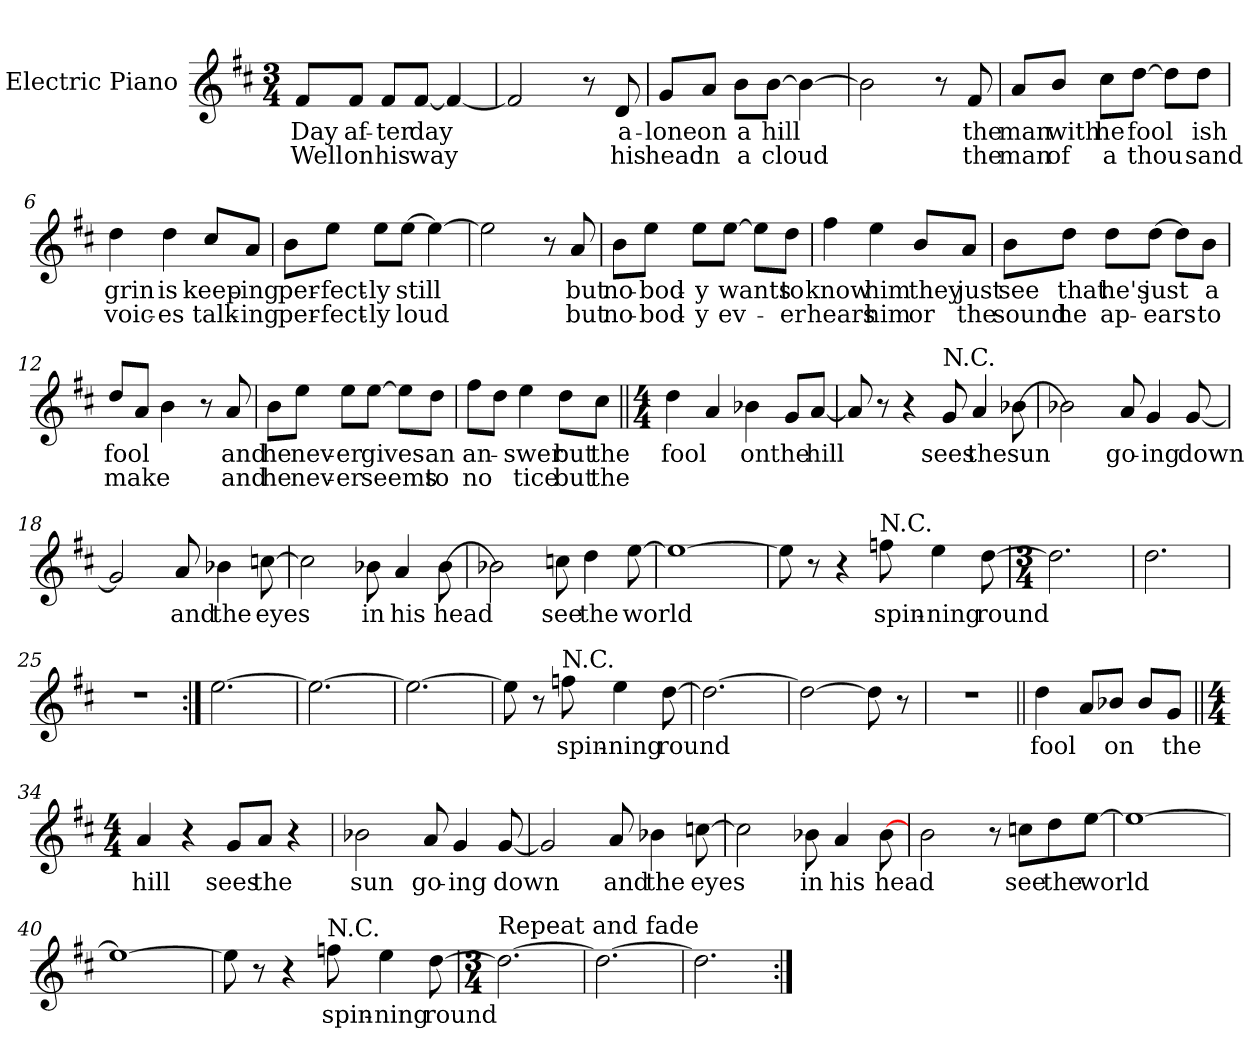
**kern	**text	**text
*part1	*part1	*part1
*staff1	*staff1	*staff1
*I"Electric Piano	*	*
*I'E.Pno	*	*
*clefG2	*	*
*k[f#c#]	*	*
*D:	*	*
*M3/4	*	*
=1	=1	=1
8f#/L	Day	Well
8f#/J	af-	on
8f#/L	-ter	his
[8f#/J	day	way
4f#/_	.	.
=2	=2	=2
2f#/]	.	.
8r	.	.
8d/	a-	his
=3	=3	=3
8g/L	-lone	head
8a/J	on	in
8b\L	a	a
[8b\J	hill	cloud
4b\_	.	.
=4	=4	=4
2b\]	.	.
8r	.	.
8f#/	the	the
!!LO:LB:g=z
=5	=5	=5
8a/L	man	man
8b/J	with	of
8cc#\L	he	a
[8dd\J	-fool	-thou
8dd\L]	.	.
8dd\J	ish	sand
=6	=6	=6
4dd\	grin	voic-
4dd\	is	-es
8cc#/L	keep-	talk-
8a/J	-ing	-ing
=7	=7	=7
8b\L	per-	per-
8ee\J	-fect-	-fect-
8ee\L	-ly	-ly
[8ee\J	still	loud
4ee\_	.	.
=8	=8	=8
2ee\]	.	.
8r	.	.
8a/	but	but
!!LO:LB:g=z
=9	=9	=9
8b\L	no-	no-
8ee\J	-bod-	-bod-
8ee\L	-y	-y
[8ee\J	wants	ev-
8ee\L]	.	.
8dd\J	to	-er
=10	=10	=10
4ff#\	know	hears
4ee\	him	him
8b/L	they	or
8a/J	just	the
=11	=11	=11
8b\L	see	sound
8dd\J	that	he
8dd\L	he's	ap-
[8dd\J	just	-ears
8dd\L]	.	.
8b\J	a	to
!!LO:LB:g=z
=12	=12	=12
8dd/L	fool	make
8a/J	.	.
4b\	.	.
8r	.	.
8a/	and	and
=13	=13	=13
8b\L	he	he
8ee\J	nev-	nev-
8ee\L	-er	-er
[8ee\J	gives	seems
8ee\L]	.	.
8dd\J	an	to
=14	=14	=14
8ff#\L	an-	-no
8dd\J	.	.
4ee\	-swer	tice
8dd\L	but	but
8cc#\J	the	the
!!LO:LB:g=z
=15||	=15||	=15||
*M4/4	*	*
4dd\	fool	.
4a/	.	.
4b-X\	on	.
8g/L	the	.
[8a/J	hill	.
=16	=16	=16
8a/]	.	.
8r	.	.
4r	.	.
!LO:TX:a:t=N.C.	!	!
8g/	sees	.
4a/	the	.
[8b-X\	sun	.
=17	=17	=17
2b-X\]	.	.
8a/	go-	.
4g/	-ing	.
[8g/	down	.
=18	=18	=18
2g/]	.	.
8a/	and	.
4b-X\	the	.
[8ccn\	eyes	.
!!LO:LB:g=z
=19	=19	=19
2ccn\]	.	.
8b-X\	in	.
4a/	his	.
[8b-\	head	.
=20	=20	=20
2b-X\]	.	.
8ccn\	see	.
4dd\	the	.
[8ee\	world	.
=21	=21	=21
1ee_	.	.
=22	=22	=22
8ee\]	.	.
8r	.	.
4r	.	.
!LO:TX:a:t=N.C.	!	!
8ffn\	spin-	.
4ee\	-ning	.
[8dd\	round	.
=23	=23	=23
*M3/4	*	*
2.dd\]	.	.
=24	=24	=24
2.dd\	.	.
=25	=25	=25
2.r	.	.
!!LO:LB:g=z
=26:|!	=26:|!	=26:|!
[2.ee\	.	.
=27	=27	=27
2.ee\_	.	.
=28	=28	=28
2.ee\_	.	.
=29	=29	=29
8ee\]	.	.
8r	.	.
!LO:TX:a:t=N.C.	!	!
8ffn\	spin-	.
4ee\	-ning	.
[8dd\	round	.
=30	=30	=30
2.dd\_	.	.
=31	=31	=31
2dd\_	.	.
8dd\]	.	.
8r	.	.
=32	=32	=32
2.r	.	.
!!LO:LB:g=z
=33||	=33||	=33||
4dd\	fool	.
8a/L	.	.
8b-X/J	on	.
8b-/L	.	.
8g/J	the	.
=34||	=34||	=34||
*M4/4	*	*
4a/	hill	.
4r	.	.
8g/L	sees	.
8a/J	the	.
4r	.	.
=35	=35	=35
2b-X\	sun	.
8a/	go-	.
4g/	-ing	.
[8g/	down	.
=36	=36	=36
2g/]	.	.
8a/	and	.
4b-X\	the	.
[8ccn\	eyes	.
=37	=37	=37
2ccn\]	.	.
8b-X\	in	.
4a/	his	.
[8b-\	head	.
!!LO:LB:g=z
=38	=38	=38
2b\	.	.
8r	.	.
8ccn\L	see	.
8dd\	the	.
[8ee\J	world	.
=39	=39	=39
1ee_	.	.
=40	=40	=40
1ee_	.	.
=41	=41	=41
8ee\]	.	.
8r	.	.
4r	.	.
!LO:TX:a:t=N.C.	!	!
8ffn\	spin-	.
4ee\	-ning	.
[8dd\	round	.
=42	=42	=42
*M3/4	*	*
!LO:TX:a:t=Repeat and fade	!	!
2.dd\_	.	.
=43	=43	=43
2.dd\_	.	.
=44	=44	=44
2.dd\]	.	.
=:|!	=:|!	=:|!
*-	*-	*-
